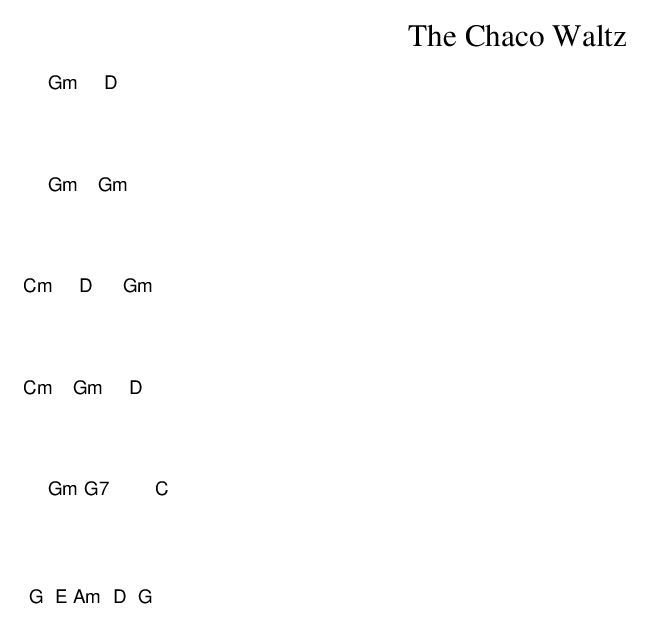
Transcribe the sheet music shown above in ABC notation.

X:1
T:The Chaco Waltz
M:3/4
L:1/4
K:Bb
|"Gm"+G2B2++Ac+|+Bd++Ac++GB+|"D"+A/2c/2++A/2c/2++Ac++Bd+|+c3e3+|+^F2A2++GB+|
+Ac++GB++FA+|"Gm"+G/2B/2++G/2B/2++GB++Ac+|+B3d3+|"Gm"+G2B2++Ac+|\
+Bd++G/2B/2++A/2c/2++Bd+|
"Cm"+c2e2++df+|+e3g3+|"D"+e/2g/2++d/2f/2++df++df+|+cf++ce++cf+|"Gm"+B3g3+|\
+B3g3+|
"Cm"+c2e2++df+|+eg++df++ce+|"Gm"+B2d2++ce+|+df++ce++Bd+|"D"+A2c2++Bd+|
+ce++Bd++Ac+|"Gm"+G2B2++Ac+|"G7"+=B3d3+|\
K:G
"C"+c2e2++df+|+eg++df++ce'+|
"G"+B2d2++ce+|"E"+df++ce++Bd+|"Am"+A2c2++Bd+|"D"+c2e2++cf+|"G"+B3g3+|+B3g3+:|
